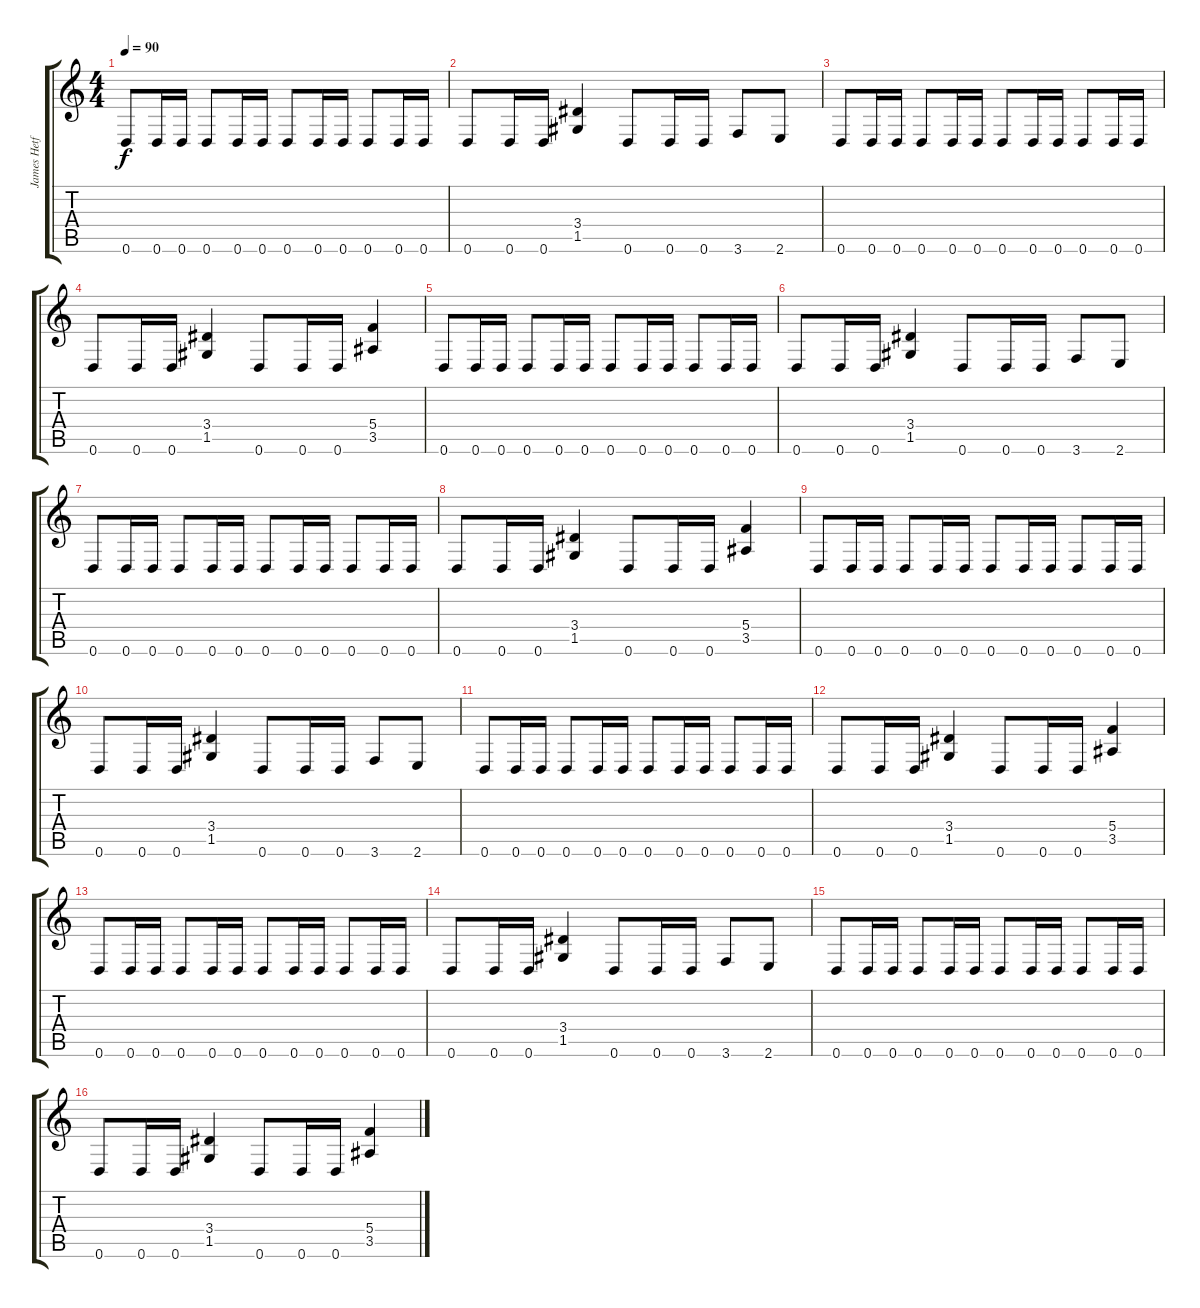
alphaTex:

\track ("James Hetfield (Disto)" "James Hetf") {instrument distortionguitar}
\staff {score tabs}
\tuning (D4 A3 F3 C3 G2 D2) {hide}
\ts (4 4)
\tempo 90
\clef g2
\ks c
0.6.8{dy f} 0.6.16 0.6.16 0.6.8 0.6.16 0.6.16 0.6.8 0.6.16 0.6.16 0.6.8 0.6.16 0.6.16 |
0.6.8 0.6.16 0.6.16 (3.4 1.5).4 0.6.8 0.6.16 0.6.16 3.6.8 2.6.8 |
0.6.8 0.6.16 0.6.16 0.6.8 0.6.16 0.6.16 0.6.8 0.6.16 0.6.16 0.6.8 0.6.16 0.6.16 |
0.6.8 0.6.16 0.6.16 (3.4 1.5).4 0.6.8 0.6.16 0.6.16 (5.4 3.5).4 |
0.6.8 0.6.16 0.6.16 0.6.8 0.6.16 0.6.16 0.6.8 0.6.16 0.6.16 0.6.8 0.6.16 0.6.16 |
0.6.8 0.6.16 0.6.16 (3.4 1.5).4 0.6.8 0.6.16 0.6.16 3.6.8 2.6.8 |
0.6.8 0.6.16 0.6.16 0.6.8 0.6.16 0.6.16 0.6.8 0.6.16 0.6.16 0.6.8 0.6.16 0.6.16 |
0.6.8 0.6.16 0.6.16 (3.4 1.5).4 0.6.8 0.6.16 0.6.16 (5.4 3.5).4 |
0.6.8 0.6.16 0.6.16 0.6.8 0.6.16 0.6.16 0.6.8 0.6.16 0.6.16 0.6.8 0.6.16 0.6.16 |
0.6.8 0.6.16 0.6.16 (3.4 1.5).4 0.6.8 0.6.16 0.6.16 3.6.8 2.6.8 |
0.6.8 0.6.16 0.6.16 0.6.8 0.6.16 0.6.16 0.6.8 0.6.16 0.6.16 0.6.8 0.6.16 0.6.16 |
0.6.8 0.6.16 0.6.16 (3.4 1.5).4 0.6.8 0.6.16 0.6.16 (5.4 3.5).4 |
0.6.8 0.6.16 0.6.16 0.6.8 0.6.16 0.6.16 0.6.8 0.6.16 0.6.16 0.6.8 0.6.16 0.6.16 |
0.6.8 0.6.16 0.6.16 (3.4 1.5).4 0.6.8 0.6.16 0.6.16 3.6.8 2.6.8 |
0.6.8 0.6.16 0.6.16 0.6.8 0.6.16 0.6.16 0.6.8 0.6.16 0.6.16 0.6.8 0.6.16 0.6.16 |
0.6.8 0.6.16 0.6.16 (3.4 1.5).4 0.6.8 0.6.16 0.6.16 (5.4 3.5).4
